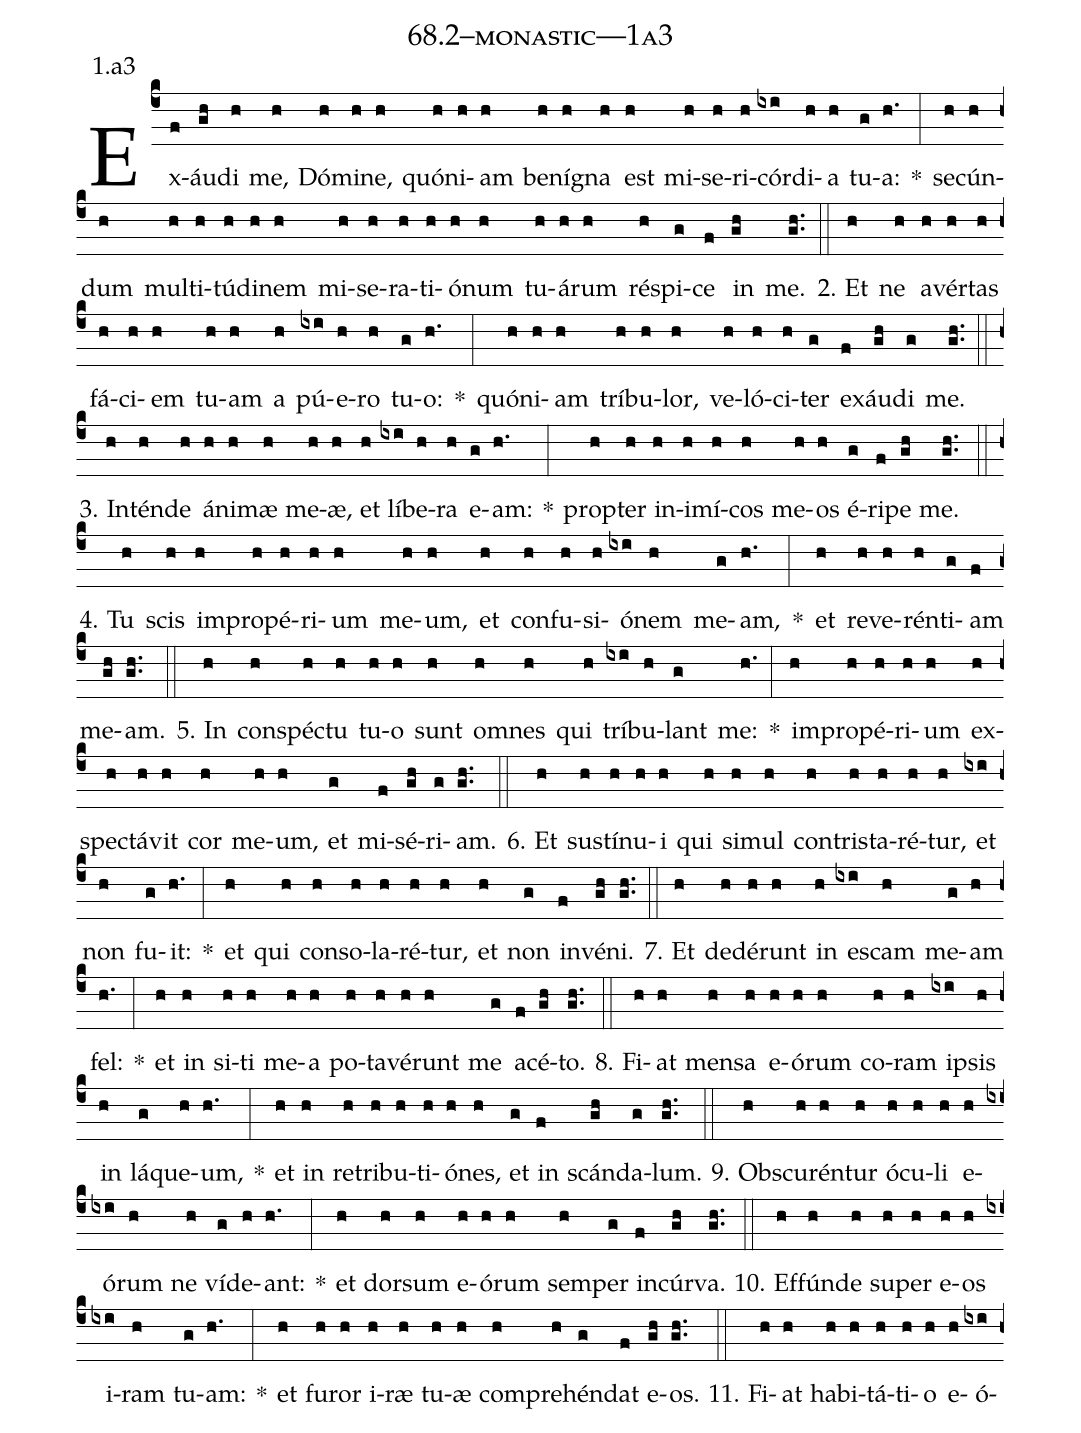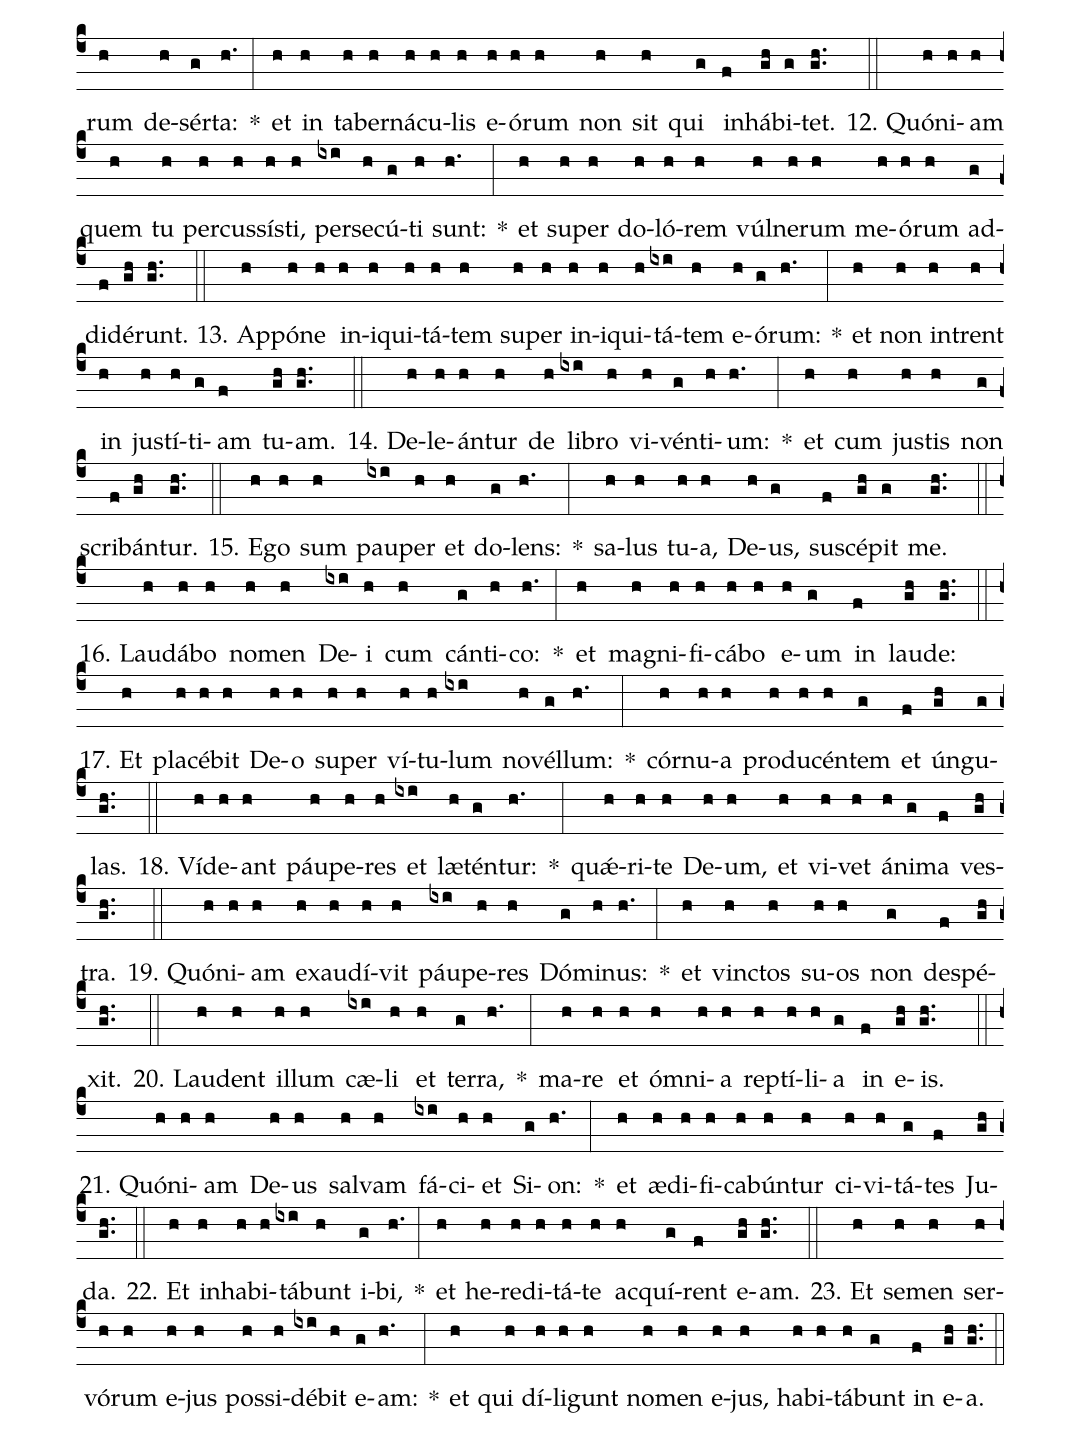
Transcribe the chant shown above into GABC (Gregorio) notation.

name: 68.2--monastic---1a3;
annotation: 1.a3;
%%
(c4)Ex(f)áu(gh)di(h) me,(h) Dó(h)mi(h)ne,(h) quón(h)i(h)am(h) be(h)ní(h)gna(h) est(h) mi(h)se(h)ri(h)cór(ixi)di(h)a(h) tu(g)a:(h.) *(:) se(h)cún(h)dum(h) mul(h)ti(h)tú(h)di(h)nem(h) mi(h)se(h)ra(h)ti(h)ó(h)num(h) tu(h)á(h)rum(h) ré(h)spi(g)ce(f) in(gh) me.(gh..) (::)
2. Et(h) ne(h) a(h)vér(h)tas(h) fá(h)ci(h)em(h) tu(h)am(h) a(h) pú(ixi)e(h)ro(h) tu(g)o:(h.) *(:) quón(h)i(h)am(h) trí(h)bu(h)lor,(h) ve(h)ló(h)ci(h)ter(g) ex(f)áu(gh)di(g) me.(gh..) (::)
3. In(h)tén(h)de(h) á(h)ni(h)mæ(h) me(h)æ,(h) et(h) lí(ixi)be(h)ra(h) e(g)am:(h.) *(:) prop(h)ter(h) in(h)i(h)mí(h)cos(h) me(h)os(h) é(g)ri(f)pe(gh) me.(gh..) (::)
4. Tu(h) scis(h) im(h)pro(h)pé(h)ri(h)um(h) me(h)um,(h) et(h) con(h)fu(h)si(h)ó(ixi)nem(h) me(g)am,(h.) *(:) et(h) re(h)ve(h)rén(h)ti(g)am(f) me(gh)am.(gh..) (::)
5. In(h) con(h)spéc(h)tu(h) tu(h)o(h) sunt(h) om(h)nes(h) qui(h) trí(ixi)bu(h)lant(g) me:(h.) *(:) im(h)pro(h)pé(h)ri(h)um(h) ex(h)spec(h)tá(h)vit(h) cor(h) me(h)um,(h) et(g) mi(f)sé(gh)ri(g)am.(gh..) (::)
6. Et(h) sus(h)tí(h)nu(h)i(h) qui(h) si(h)mul(h) con(h)tris(h)ta(h)ré(h)tur,(h) et(ixi) non(h) fu(g)it:(h.) *(:) et(h) qui(h) con(h)so(h)la(h)ré(h)tur,(h) et(h) non(g) in(f)vé(gh)ni.(gh..) (::)
7. Et(h) de(h)dé(h)runt(h) in(h) es(ixi)cam(h) me(g)am(h) fel:(h.) *(:) et(h) in(h) si(h)ti(h) me(h)a(h) po(h)ta(h)vé(h)runt(h) me(g) a(f)cé(gh)to.(gh..) (::)
8. Fi(h)at(h) men(h)sa(h) e(h)ó(h)rum(h) co(h)ram(h) ip(ixi)sis(h) in(h) lá(g)que(h)um,(h.) *(:) et(h) in(h) re(h)tri(h)bu(h)ti(h)ó(h)nes,(h) et(g) in(f) scán(gh)da(g)lum.(gh..) (::)
9. Obs(h)cu(h)rén(h)tur(h) ó(h)cu(h)li(h) e(h)ó(ixi)rum(h) ne(h) ví(g)de(h)ant:(h.) *(:) et(h) dor(h)sum(h) e(h)ó(h)rum(h) sem(h)per(g) in(f)cúr(gh)va.(gh..) (::)
10. Ef(h)fún(h)de(h) su(h)per(h) e(h)os(h) i(ixi)ram(h) tu(g)am:(h.) *(:) et(h) fu(h)ror(h) i(h)ræ(h) tu(h)æ(h) com(h)pre(h)hén(g)dat(f) e(gh)os.(gh..) (::)
11. Fi(h)at(h) ha(h)bi(h)tá(h)ti(h)o(h) e(h)ó(ixi)rum(h) de(h)sér(g)ta:(h.) *(:) et(h) in(h) ta(h)ber(h)ná(h)cu(h)lis(h) e(h)ó(h)rum(h) non(h) sit(h) qui(g) in(f)há(gh)bi(g)tet.(gh..) (::)
12. Quón(h)i(h)am(h) quem(h) tu(h) per(h)cus(h)sís(h)ti,(h) per(ixi)se(h)cú(g)ti(h) sunt:(h.) *(:) et(h) su(h)per(h) do(h)ló(h)rem(h) vúl(h)ne(h)rum(h) me(h)ó(h)rum(h) ad(g)di(f)dé(gh)runt.(gh..) (::)
13. Ap(h)pó(h)ne(h) in(h)i(h)qui(h)tá(h)tem(h) su(h)per(h) in(h)i(h)qui(h)tá(ixi)tem(h) e(h)ó(g)rum:(h.) *(:) et(h) non(h) in(h)trent(h) in(h) jus(h)tí(h)ti(g)am(f) tu(gh)am.(gh..) (::)
14. De(h)le(h)án(h)tur(h) de(h) li(ixi)bro(h) vi(h)vén(g)ti(h)um:(h.) *(:) et(h) cum(h) jus(h)tis(h) non(g) scri(f)bán(gh)tur.(gh..) (::)
15. E(h)go(h) sum(h) pau(ixi)per(h) et(h) do(g)lens:(h.) *(:) sa(h)lus(h) tu(h)a,(h) De(h)us,(g) su(f)scé(gh)pit(g) me.(gh..) (::)
16. Lau(h)dá(h)bo(h) no(h)men(h) De(ixi)i(h) cum(h) cán(g)ti(h)co:(h.) *(:) et(h) ma(h)gni(h)fi(h)cá(h)bo(h) e(h)um(g) in(f) lau(gh)de:(gh..) (::)
17. Et(h) pla(h)cé(h)bit(h) De(h)o(h) su(h)per(h) ví(h)tu(h)lum(ixi) no(h)vél(g)lum:(h.) *(:) cór(h)nu(h)a(h) pro(h)du(h)cén(h)tem(g) et(f) ún(gh)gu(g)las.(gh..) (::)
18. Ví(h)de(h)ant(h) páu(h)pe(h)res(h) et(ixi) læ(h)tén(g)tur:(h.) *(:) quǽ(h)ri(h)te(h) De(h)um,(h) et(h) vi(h)vet(h) á(h)ni(g)ma(f) ves(gh)tra.(gh..) (::)
19. Quón(h)i(h)am(h) ex(h)au(h)dí(h)vit(h) páu(ixi)pe(h)res(h) Dó(g)mi(h)nus:(h.) *(:) et(h) vinc(h)tos(h) su(h)os(h) non(g) de(f)spé(gh)xit.(gh..) (::)
20. Lau(h)dent(h) il(h)lum(h) cæ(ixi)li(h) et(h) ter(g)ra,(h.) *(:) ma(h)re(h) et(h) óm(h)ni(h)a(h) rep(h)tí(h)li(h)a(g) in(f) e(gh)is.(gh..) (::)
21. Quón(h)i(h)am(h) De(h)us(h) sal(h)vam(h) fá(ixi)ci(h)et(h) Si(g)on:(h.) *(:) et(h) æ(h)di(h)fi(h)ca(h)bún(h)tur(h) ci(h)vi(h)tá(g)tes(f) Ju(gh)da.(gh..) (::)
22. Et(h) in(h)ha(h)bi(h)tá(ixi)bunt(h) i(g)bi,(h.) *(:) et(h) he(h)re(h)di(h)tá(h)te(h) ac(h)quí(g)rent(f) e(gh)am.(gh..) (::)
23. Et(h) se(h)men(h) ser(h)vó(h)rum(h) e(h)jus(h) pos(h)si(h)dé(ixi)bit(h) e(g)am:(h.) *(:) et(h) qui(h) dí(h)li(h)gunt(h) no(h)men(h) e(h)jus,(h) ha(h)bi(h)tá(h)bunt(g) in(f) e(gh)a.(gh..) (::)
